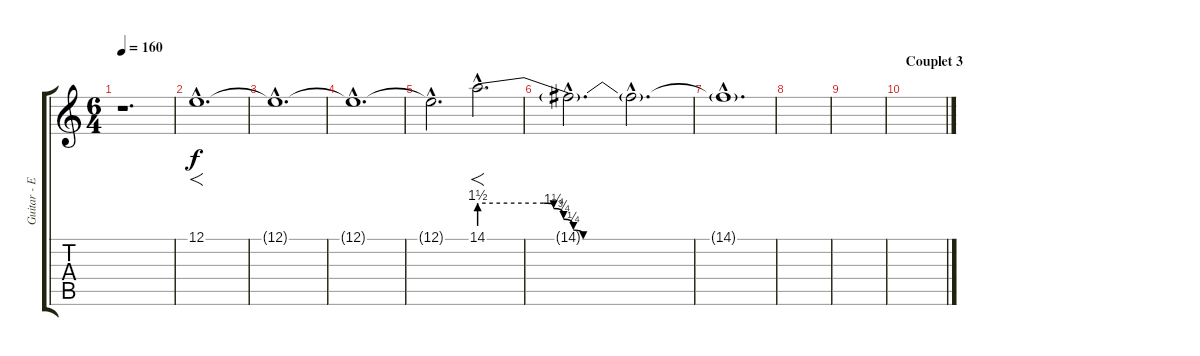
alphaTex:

\track ("Guitar - Ed O'Brien" "Guitar - E") {instrument violin}
\staff {score tabs}
\tuning (E4 B3 G3 D3 A2 E2) {hide}
\ts (6 4)
\tempo 160
\clef g2
\ks c
r.1{d dy f} |
12.1{hac}.1{f d} |
12.1{hac t}.1{d} |
12.1{hac t}.1{d} |
12.1{hac t}.2{d} 14.1{be (custom 0 6 10 6 13 6 15 5 17 3 19 1 21 0 23 0 30 0 60 0) hac}.2{f d} |
14.1{hac t}.2{d} 14.1{hac t}.2{d} |
14.1{hac t}.1{d} |
|
|
\section ("" "Couplet 3")
